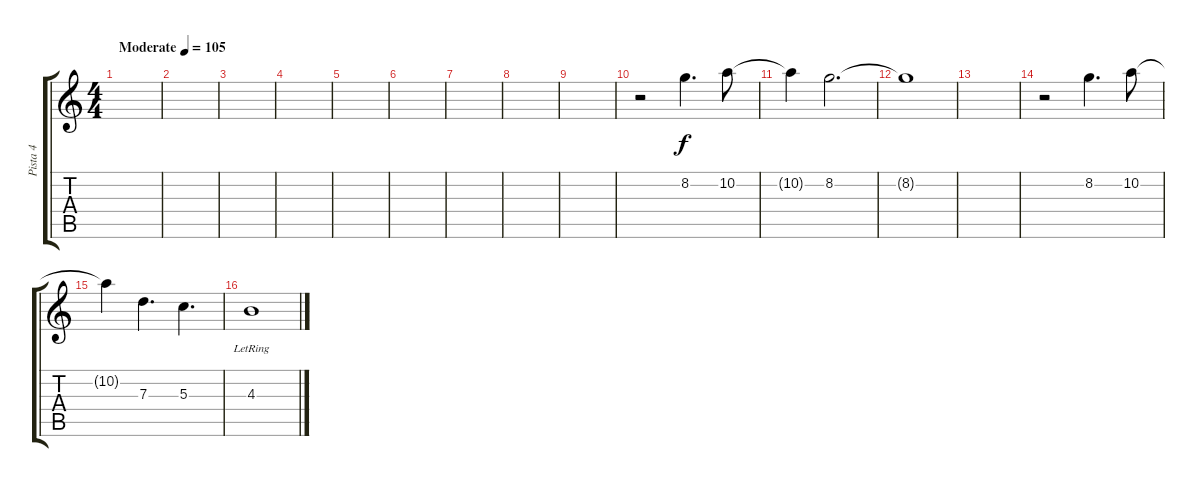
\track ("Pista 4" "Pista 4") {instrument electricguitarjazz}
\staff {score tabs}
\tuning (E4 B3 G3 D3 A2 E2) {hide}
\ts (4 4)
\tempo (105 "Moderate")
\clef g2
\ks c
|
|
|
|
|
|
|
|
|
r.2 8.2.4{d} 10.2.8 |
10.2{t}.4 8.2.2{d} |
8.2{t}.1 |
|
r.2 8.2.4{d} 10.2.8 |
10.2{t}.4 7.3.4{d} 5.3.4{d} |
4.3{lr}.1
